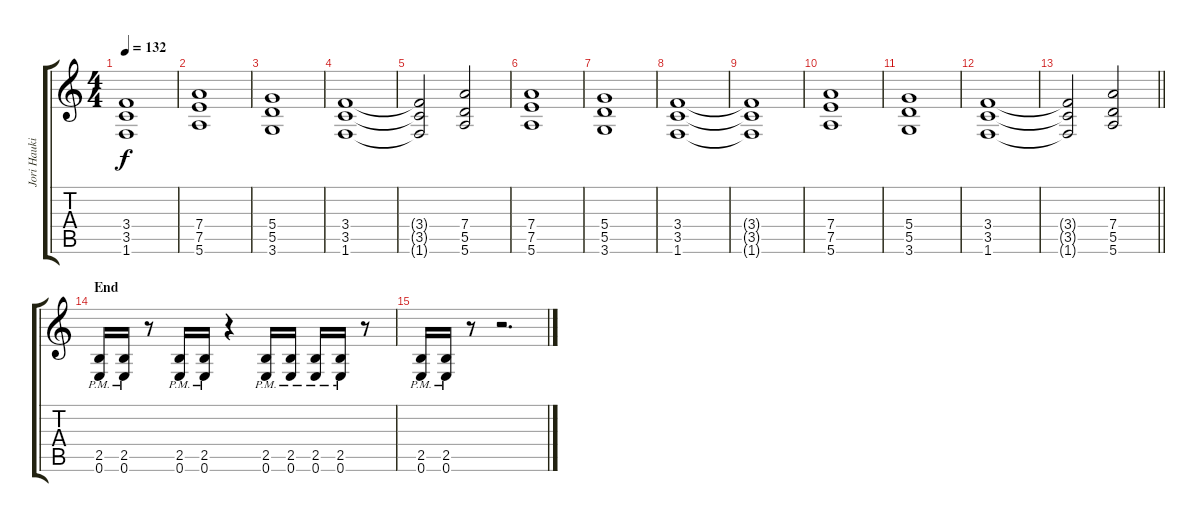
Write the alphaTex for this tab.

\track ("Jori Haukio (guitar)" "Jori Hauki") {instrument distortionguitar}
\staff {score tabs}
\tuning (E4 B3 G3 D3 A2 E2) {hide}
\ts (4 4)
\tempo 132
\clef g2
\ks c
(3.4{t} 3.5{t} 1.6{t}).1{dy f} |
(7.4 7.5 5.6).1 |
(5.4 5.5 3.6).1 |
(3.4 3.5 1.6).1 |
(3.4{t} 3.5{t} 1.6{t}).2 (7.4 5.5 5.6).2 |
(7.4 7.5 5.6).1 |
(5.4 5.5 3.6).1 |
(3.4 3.5 1.6).1 |
(3.4{t} 3.5{t} 1.6{t}).1 |
(7.4 7.5 5.6).1 |
(5.4 5.5 3.6).1 |
(3.4 3.5 1.6).1 |
\barLineRight lightlight
(3.4{t} 3.5{t} 1.6{t}).2 (7.4 5.5 5.6).2 |
\section ("" "End")
\ks aminor
(2.5{pm} 0.6{pm}).16 (2.5{pm} 0.6{pm}).16 r.8 (2.5{pm} 0.6{pm}).16 (2.5{pm} 0.6{pm}).16 r.4 (2.5{pm} 0.6{pm}).16 (2.5{pm} 0.6{pm}).16 (2.5{pm} 0.6{pm}).16 (2.5{pm} 0.6{pm}).16 r.8 |
(2.5{pm} 0.6{pm}).16 (2.5{pm} 0.6{pm}).16 r.8 r.2{d}
